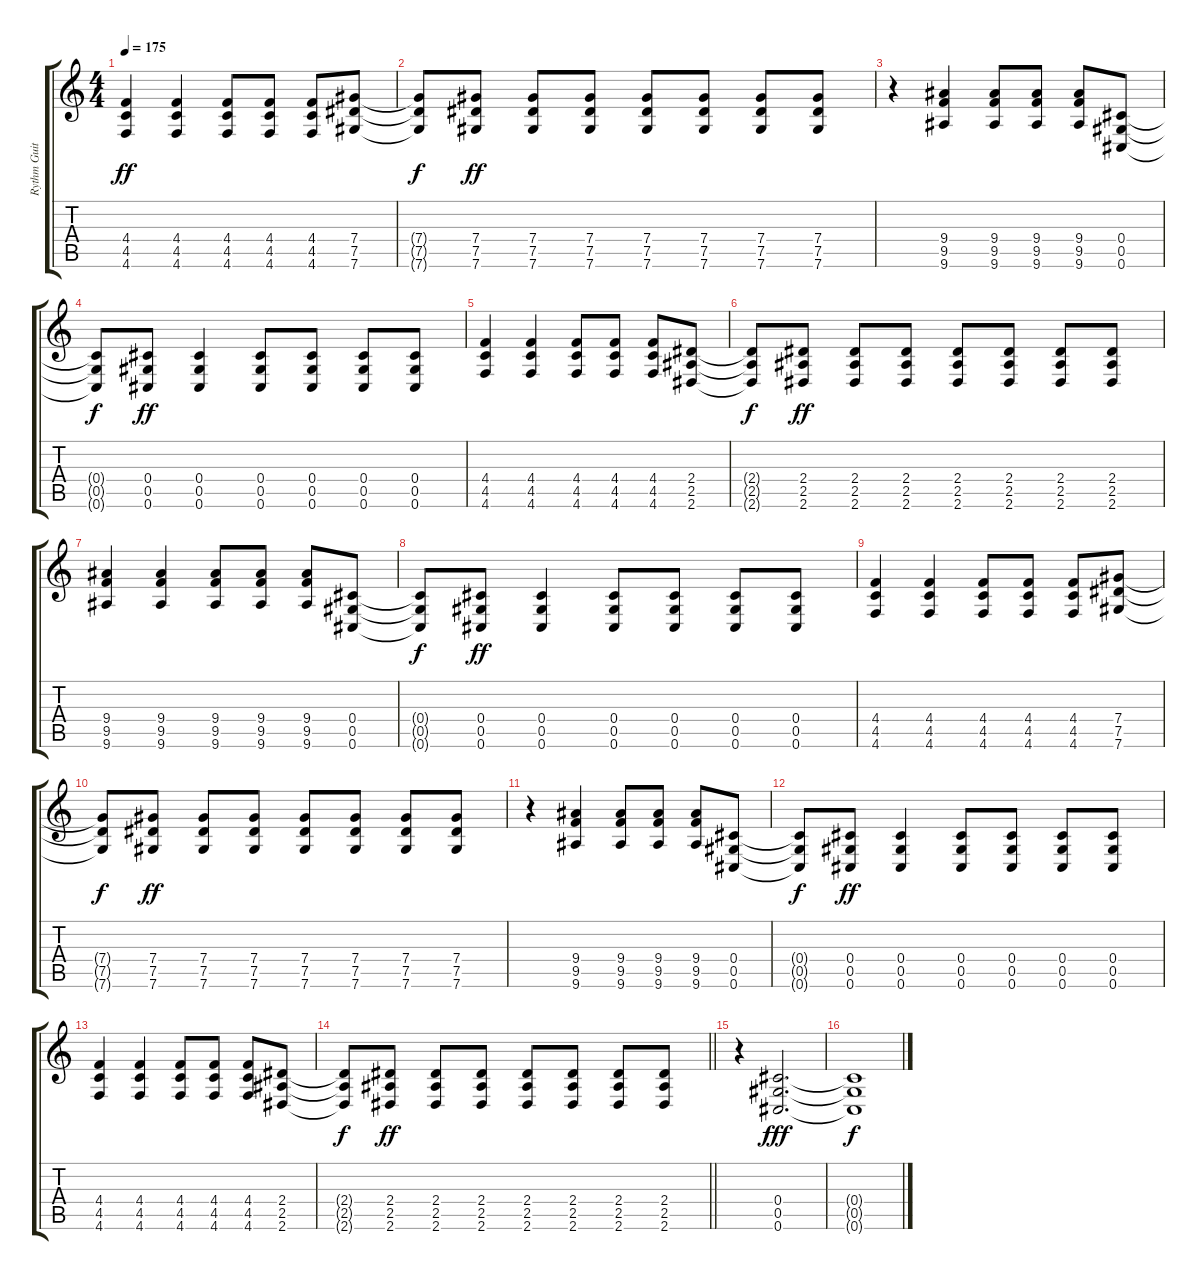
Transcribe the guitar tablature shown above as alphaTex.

\track ("Rythm Guitar | Taylor" "Rythm Guit") {instrument distortionguitar}
\staff {score tabs}
\tuning (Eb4 Bb3 Gb3 Db3 Ab2 Db2) {hide}
\ts (4 4)
\tempo 175
\clef g2
\ks c
(4.4 4.5 4.6).4{dy ff} (4.4 4.5 4.6).4 (4.4 4.5 4.6).8 (4.4 4.5 4.6).8 (4.4 4.5 4.6).8 (7.4 7.5 7.6).8 |
(7.4{t} 7.5{t} 7.6{t}).8{dy f} (7.4 7.5 7.6).8{dy ff} (7.4 7.5 7.6).8 (7.4 7.5 7.6).8 (7.4 7.5 7.6).8 (7.4 7.5 7.6).8 (7.4 7.5 7.6).8 (7.4 7.5 7.6).8 |
r.4 (9.4 9.5 9.6).4 (9.4 9.5 9.6).8 (9.4 9.5 9.6).8 (9.4 9.5 9.6).8 (0.4 0.5 0.6).8 |
(0.4{t} 0.5{t} 0.6{t}).8{dy f} (0.4 0.5 0.6).8{dy ff} (0.4 0.5 0.6).4 (0.4 0.5 0.6).8 (0.4 0.5 0.6).8 (0.4 0.5 0.6).8 (0.4 0.5 0.6).8 |
(4.4 4.5 4.6).4 (4.4 4.5 4.6).4 (4.4 4.5 4.6).8 (4.4 4.5 4.6).8 (4.4 4.5 4.6).8 (2.4 2.5 2.6).8 |
(2.4{t} 2.5{t} 2.6{t}).8{dy f} (2.4 2.5 2.6).8{dy ff} (2.4 2.5 2.6).8 (2.4 2.5 2.6).8 (2.4 2.5 2.6).8 (2.4 2.5 2.6).8 (2.4 2.5 2.6).8 (2.4 2.5 2.6).8 |
(9.4 9.5 9.6).4 (9.4 9.5 9.6).4 (9.4 9.5 9.6).8 (9.4 9.5 9.6).8 (9.4 9.5 9.6).8 (0.4 0.5 0.6).8 |
(0.4{t} 0.5{t} 0.6{t}).8{dy f} (0.4 0.5 0.6).8{dy ff} (0.4 0.5 0.6).4 (0.4 0.5 0.6).8 (0.4 0.5 0.6).8 (0.4 0.5 0.6).8 (0.4 0.5 0.6).8 |
(4.4 4.5 4.6).4 (4.4 4.5 4.6).4 (4.4 4.5 4.6).8 (4.4 4.5 4.6).8 (4.4 4.5 4.6).8 (7.4 7.5 7.6).8 |
(7.4{t} 7.5{t} 7.6{t}).8{dy f} (7.4 7.5 7.6).8{dy ff} (7.4 7.5 7.6).8 (7.4 7.5 7.6).8 (7.4 7.5 7.6).8 (7.4 7.5 7.6).8 (7.4 7.5 7.6).8 (7.4 7.5 7.6).8 |
r.4 (9.4 9.5 9.6).4 (9.4 9.5 9.6).8 (9.4 9.5 9.6).8 (9.4 9.5 9.6).8 (0.4 0.5 0.6).8 |
(0.4{t} 0.5{t} 0.6{t}).8{dy f} (0.4 0.5 0.6).8{dy ff} (0.4 0.5 0.6).4 (0.4 0.5 0.6).8 (0.4 0.5 0.6).8 (0.4 0.5 0.6).8 (0.4 0.5 0.6).8 |
(4.4 4.5 4.6).4 (4.4 4.5 4.6).4 (4.4 4.5 4.6).8 (4.4 4.5 4.6).8 (4.4 4.5 4.6).8 (2.4 2.5 2.6).8 |
\barLineRight lightlight
(2.4{t} 2.5{t} 2.6{t}).8{dy f} (2.4 2.5 2.6).8{dy ff} (2.4 2.5 2.6).8 (2.4 2.5 2.6).8 (2.4 2.5 2.6).8 (2.4 2.5 2.6).8 (2.4 2.5 2.6).8 (2.4 2.5 2.6).8 |
\section ("" "")
r.4 (0.4 0.5 0.6).2{d dy fff} |
(0.4{t} 0.5{t} 0.6{t}).1{dy f}
